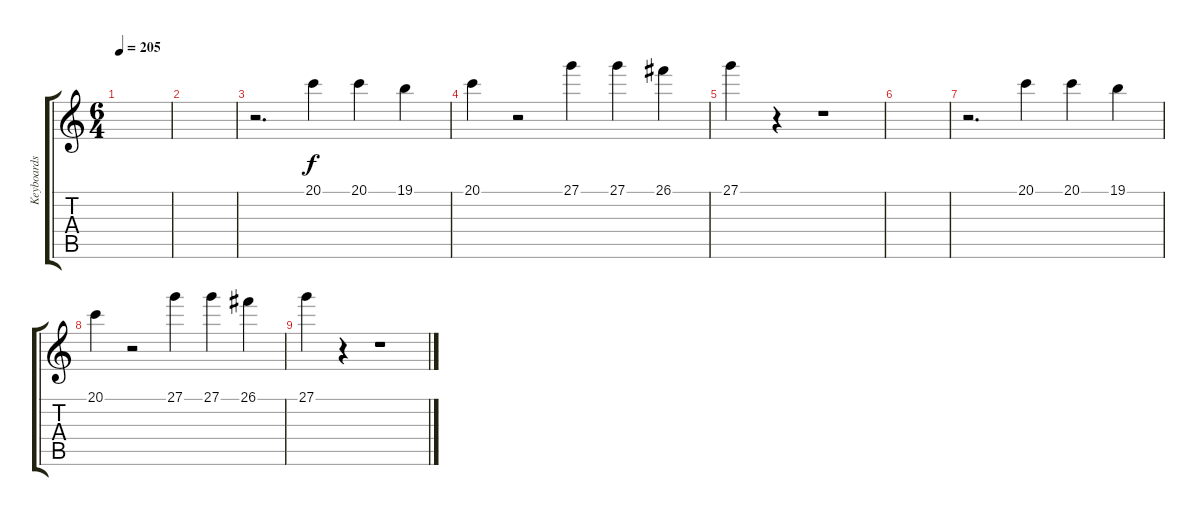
\track ("Keyboards 1" "Keyboards ") {instrument lead2sawtooth}
\staff {score tabs}
\tuning (E4 B3 G3 D3 A2 E2) {hide}
\ts (6 4)
\tempo 205
\clef g2
\ks c
|
|
r.2{d volume 6 instrument fx3crystal} 20.1.4 20.1.4 19.1.4 |
20.1.4 r.2 27.1.4 27.1.4 26.1.4 |
27.1.4 r.4 r.1 |
|
r.2{d volume 7 instrument fx3crystal} 20.1.4 20.1.4 19.1.4 |
20.1.4 r.2 27.1.4 27.1.4 26.1.4 |
27.1.4 r.4 r.1
